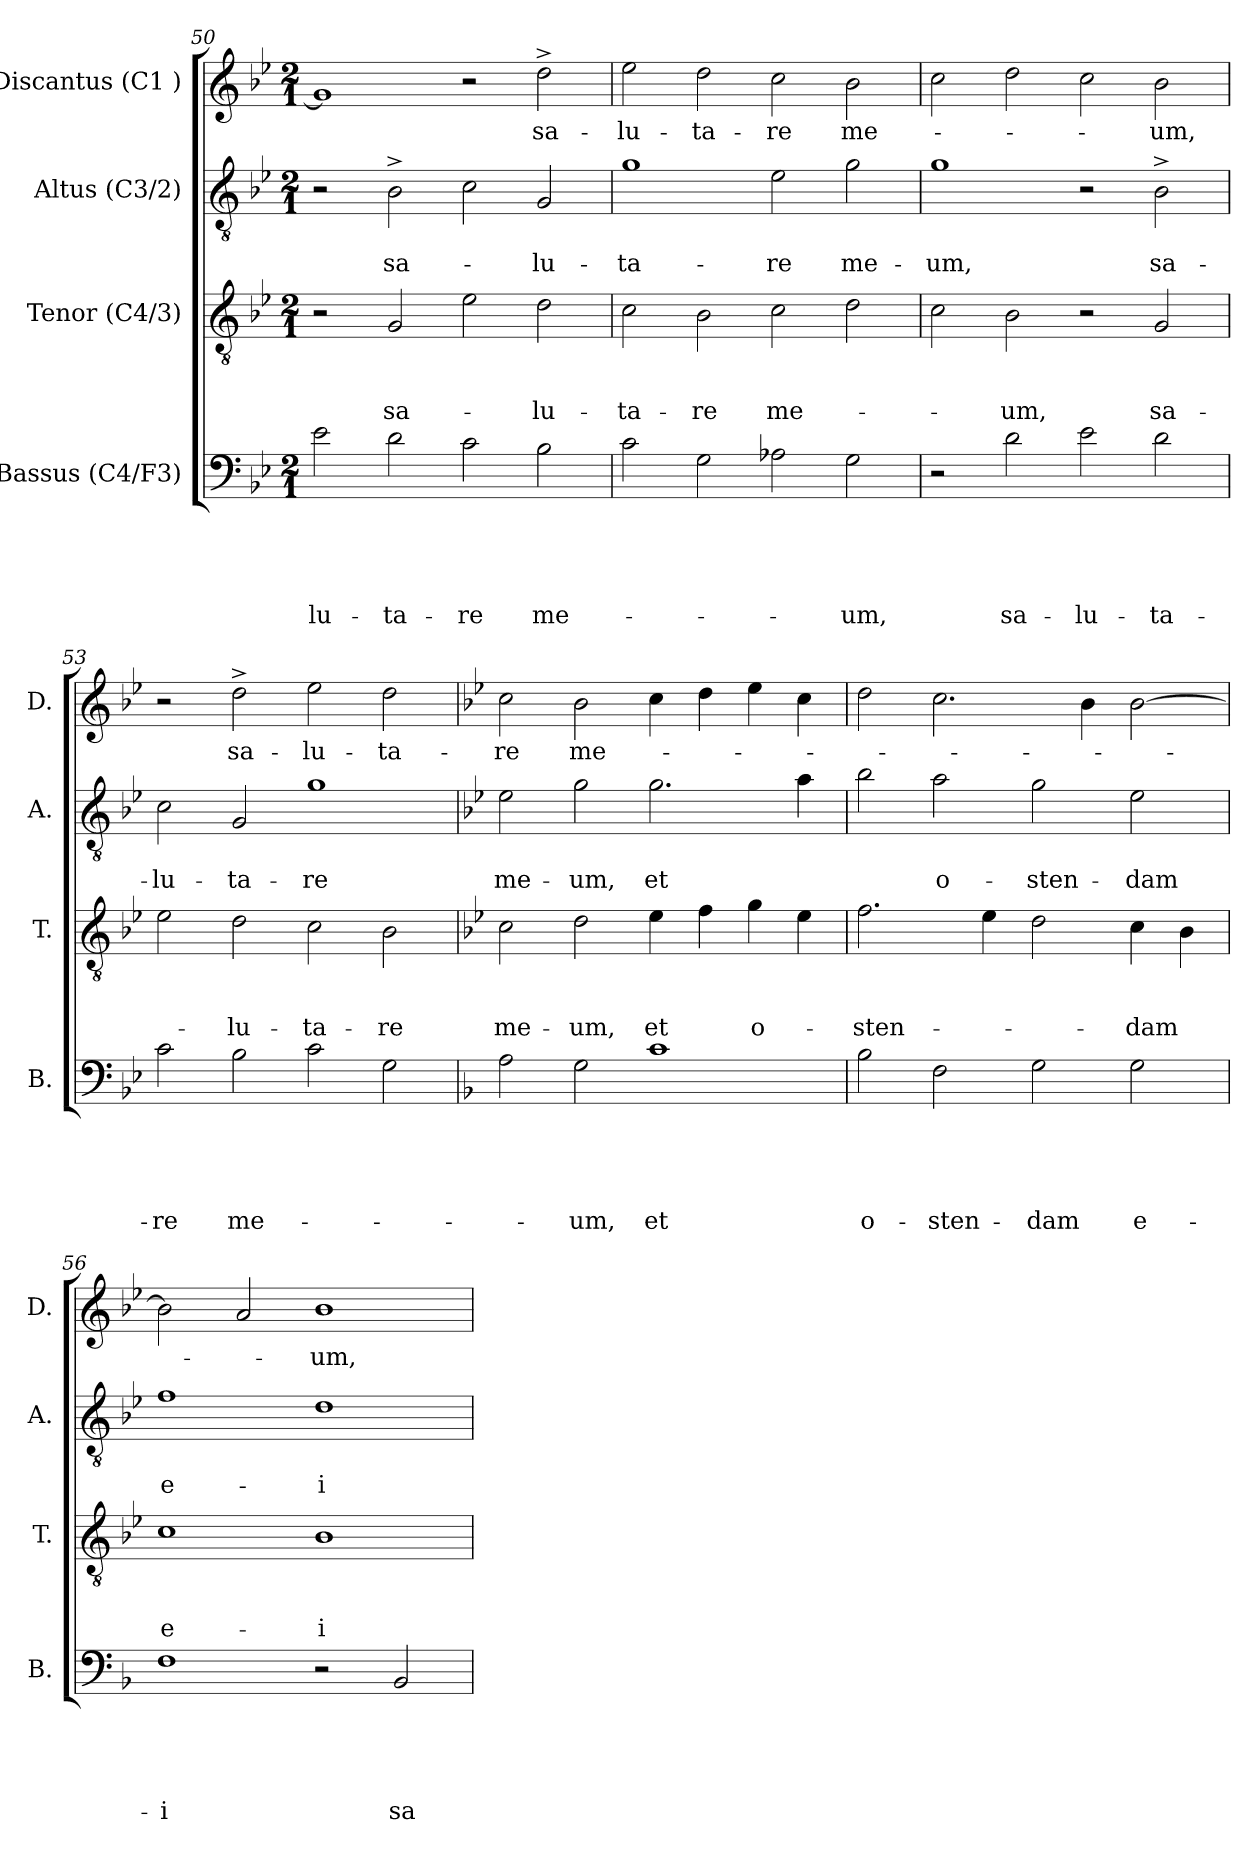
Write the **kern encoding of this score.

**kern	**text	**text	**text	**text	**text	**kern	**text	**text	**text	**kern	**text	**text	**kern	**text
*part4	*part4	*part4	*part4	*part4	*part4	*part3	*part3	*part3	*part3	*part2	*part2	*part2	*part1	*part1
*staff4	*staff4	*staff4	*staff4	*staff4	*staff4	*staff3	*staff3	*staff3	*staff3	*staff2	*staff2	*staff2	*staff1	*staff1
*I"Bassus (C4/F3)	*	*	*	*	*	*I"Tenor (C4/3)	*	*	*	*I"Altus (C3/2)	*	*	*I"Discantus (C1 )	*
*I'B.	*	*	*	*	*	*I'T.	*	*	*	*I'A.	*	*	*I'D.	*
*clefF4	*	*	*	*	*	*clefGv2	*	*	*	*clefGv2	*	*	*clefG2	*
*k[b-e-]	*	*	*	*	*	*k[b-e-]	*	*	*	*k[b-e-]	*	*	*k[b-e-]	*
*B-:	*	*	*	*	*	*B-:	*	*	*	*B-:	*	*	*B-:	*
*M2/1	*	*	*	*	*	*M2/1	*	*	*	*M2/1	*	*	*M2/1	*
=50	=50	=50	=50	=50	=50	=50	=50	=50	=50	=50	=50	=50	=50	=50
!	!	!	!	!	!LO:LY:b	!	!	!	!	!	!	!	!	!
2e-\	.	.	.	.	-lu-	2r	.	.	.	2r	.	.	1g]	.
!	!	!	!	!	!LO:LY:b	!	!	!	!LO:LY:b	!	!	!LO:LY:b	!	!
2d\	.	.	.	.	-ta-	2G/	.	.	sa-	2B-^>\	.	sa-	.	.
!	!	!	!	!	!LO:LY:b	!	!	!	!	!	!	!	!	!
2c\	.	.	.	.	-re	2e-\	.	.	.	2c\	.	.	2r	.
!	!	!	!	!	!LO:LY:b	!	!	!	!LO:LY:b	!	!	!LO:LY:b	!	!LO:LY:b
2B-\	.	.	.	.	me-	2d\	.	.	-lu-	2G/	.	-lu-	2dd^>\	sa-
=51	=51	=51	=51	=51	=51	=51	=51	=51	=51	=51	=51	=51	=51	=51
!	!	!	!	!	!	!	!	!	!LO:LY:b	!	!	!LO:LY:b	!	!LO:LY:b
2c\	.	.	.	.	.	2c\	.	.	-ta-	1g	.	-ta-	2ee-\	-lu-
!	!	!	!	!	!	!	!	!	!LO:LY:b	!	!	!	!	!LO:LY:b
2G\	.	.	.	.	.	2B-\	.	.	-re	.	.	.	2dd\	-ta-
!	!	!	!	!	!	!	!	!	!LO:LY:b	!	!	!LO:LY:b	!	!LO:LY:b
2A-\	.	.	.	.	.	2c\	.	.	me-	2e-\	.	-re	2cc\	-re
!	!	!	!	!	!LO:LY:b	!	!	!	!	!	!	!LO:LY:b	!	!LO:LY:b
2G\	.	.	.	.	-um,	2d\	.	.	.	2g\	.	me-	2b-\	me-
=52	=52	=52	=52	=52	=52	=52	=52	=52	=52	=52	=52	=52	=52	=52
!	!	!	!	!	!	!	!	!	!	!	!	!LO:LY:b	!	!
2r	.	.	.	.	.	2c\	.	.	.	1g	.	-um,	2cc\	.
!	!	!	!	!	!LO:LY:b	!	!	!	!LO:LY:b	!	!	!	!	!
2d\	.	.	.	.	sa-	2B-\	.	.	-um,	.	.	.	2dd\	.
!	!	!	!	!	!LO:LY:b	!	!	!	!	!	!	!	!	!
2e-\	.	.	.	.	-lu-	2r	.	.	.	2r	.	.	2cc\	.
!	!	!	!	!	!LO:LY:b	!	!	!	!LO:LY:b	!	!	!LO:LY:b	!	!LO:LY:b
2d\	.	.	.	.	-ta-	2G/	.	.	sa-	2B-^>\	.	sa-	2b-\	-um,
!!LO:LB:g=z
=53	=53	=53	=53	=53	=53	=53	=53	=53	=53	=53	=53	=53	=53	=53
!	!	!	!	!	!LO:LY:b	!	!	!	!	!	!	!LO:LY:b	!	!
2c\	.	.	.	.	-re	2e-\	.	.	.	2c\	.	-lu-	2r	.
!	!	!	!	!	!LO:LY:b	!	!	!	!LO:LY:b	!	!	!LO:LY:b	!	!LO:LY:b
2B-\	.	.	.	.	me-	2d\	.	.	-lu-	2G/	.	-ta-	2dd^>\	sa-
!	!	!	!	!	!	!	!	!	!LO:LY:b	!	!	!LO:LY:b	!	!LO:LY:b
2c\	.	.	.	.	.	2c\	.	.	-ta-	1g	.	-re	2ee-\	-lu-
!	!	!	!	!	!	!	!	!	!LO:LY:b	!	!	!	!	!LO:LY:b
2G\	.	.	.	.	.	2B-\	.	.	-re	.	.	.	2dd\	-ta-
=54	=54	=54	=54	=54	=54	=54	=54	=54	=54	=54	=54	=54	=54	=54
*k[b-]	*	*	*	*	*	*	*	*	*	*	*	*	*	*
*F:	*	*	*	*	*	*	*	*	*	*	*	*	*	*
!	!	!	!	!	!	!	!	!	!LO:LY:b	!	!	!LO:LY:b	!	!LO:LY:b
2A\	.	.	.	.	.	2c\	.	.	me-	2e-\	.	me-	2cc\	-re
!	!	!	!	!	!LO:LY:b	!	!	!	!LO:LY:b	!	!	!LO:LY:b	!	!LO:LY:b
2G\	.	.	.	.	-um,	2d\	.	.	-um,	2g\	.	-um,	2b-\	me-
!	!	!	!	!	!LO:LY:b	!	!	!	!LO:LY:b	!	!	!LO:LY:b	!	!
1c	.	.	.	.	et	4e-\	.	.	et	2.g\	.	et	4cc\	.
.	.	.	.	.	.	4f\	.	.	.	.	.	.	4dd\	.
!	!	!	!	!	!	!	!	!	!LO:LY:b	!	!	!	!	!
.	.	.	.	.	.	4g\	.	.	o-	.	.	.	4ee-\	.
.	.	.	.	.	.	4e-\	.	.	.	4a\	.	.	4cc\	.
=55	=55	=55	=55	=55	=55	=55	=55	=55	=55	=55	=55	=55	=55	=55
!	!	!	!	!	!LO:LY:b	!	!	!	!LO:LY:b	!	!	!	!	!
2B-\	.	.	.	.	o-	2.f\	.	.	-sten-	2b-\	.	.	2dd\	.
!	!	!	!	!	!LO:LY:b	!	!	!	!	!	!	!LO:LY:b	!	!
2F\	.	.	.	.	-sten-	.	.	.	.	2a\	.	o-	2.cc\	.
.	.	.	.	.	.	4e-\	.	.	.	.	.	.	.	.
!	!	!	!	!	!LO:LY:b	!	!	!	!	!	!	!LO:LY:b	!	!
2G\	.	.	.	.	-dam	2d\	.	.	.	2g\	.	-sten-	.	.
.	.	.	.	.	.	.	.	.	.	.	.	.	4b-\	.
!	!	!	!	!	!LO:LY:b	!	!	!	!LO:LY:b	!	!	!LO:LY:b	!	!
2G\	.	.	.	.	e-	4c\	.	.	-dam	2e-\	.	-dam	[>2b-\	.
.	.	.	.	.	.	4B-\	.	.	.	.	.	.	.	.
=56	=56	=56	=56	=56	=56	=56	=56	=56	=56	=56	=56	=56	=56	=56
!	!	!	!	!	!LO:LY:b:rj	!	!	!	!LO:LY:b:rj	!	!	!LO:LY:b:rj	!	!
1F	.	.	.	.	-i	1c	.	.	e-	1f	.	e-	2b-\]	.
.	.	.	.	.	.	.	.	.	.	.	.	.	2a/	.
!	!	!	!	!	!	!	!	!	!LO:LY:b:rj	!	!	!LO:LY:b:rj	!	!LO:LY:b
2r	.	.	.	.	.	1B-	.	.	-i	1d	.	-i	1b-	-um,
!	!	!	!	!	!LO:LY:b	!	!	!	!	!	!	!	!	!
2BB-/	.	.	.	.	sa-	.	.	.	.	.	.	.	.	.
=	=	=	=	=	=	=	=	=	=	=	=	=	=	=
*-	*-	*-	*-	*-	*-	*-	*-	*-	*-	*-	*-	*-	*-	*-
